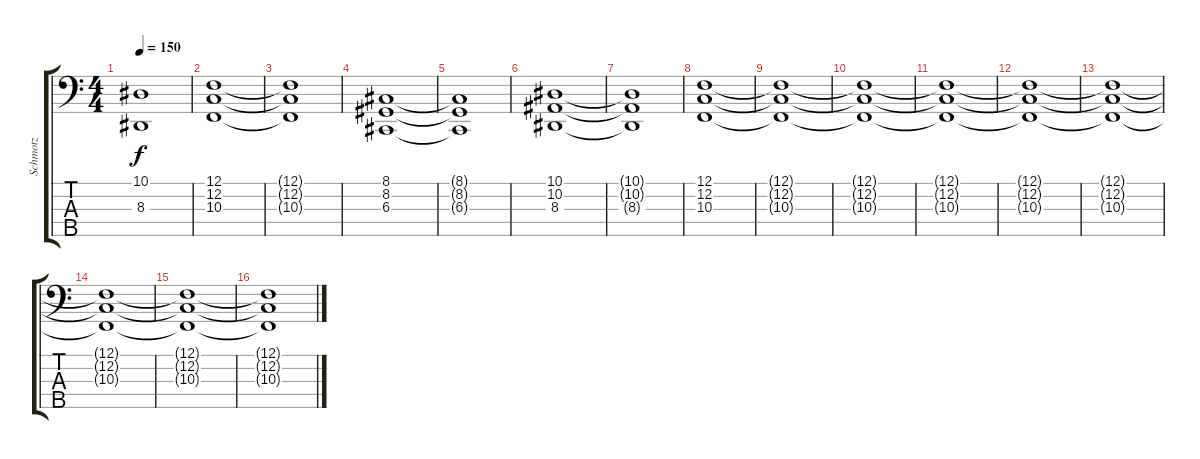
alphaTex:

\track ("Schmotz" "Schmotz") {instrument stringensemble1}
\staff {score tabs}
\tuning (F2 C2 G1 D1 A0) {hide}
\ts (4 4)
\tempo 150
\clef f4
\ks c
(10.1{t} 8.3{t}).1{dy f} |
(12.1 12.2 10.3).1 |
(12.1{t} 12.2{t} 10.3{t}).1 |
(8.1 8.2 6.3).1 |
(8.1{t} 8.2{t} 6.3{t}).1 |
(10.1 10.2 8.3).1 |
(10.1{t} 10.2{t} 8.3{t}).1 |
(12.1 12.2 10.3).1 |
(12.1{t} 12.2{t} 10.3{t}).1 |
(12.1{t} 12.2{t} 10.3{t}).1 |
(12.1{t} 12.2{t} 10.3{t}).1 |
(12.1{t} 12.2{t} 10.3{t}).1 |
(12.1{t} 12.2{t} 10.3{t}).1 |
(12.1{t} 12.2{t} 10.3{t}).1 |
(12.1{t} 12.2{t} 10.3{t}).1 |
(12.1{t} 12.2{t} 10.3{t}).1
